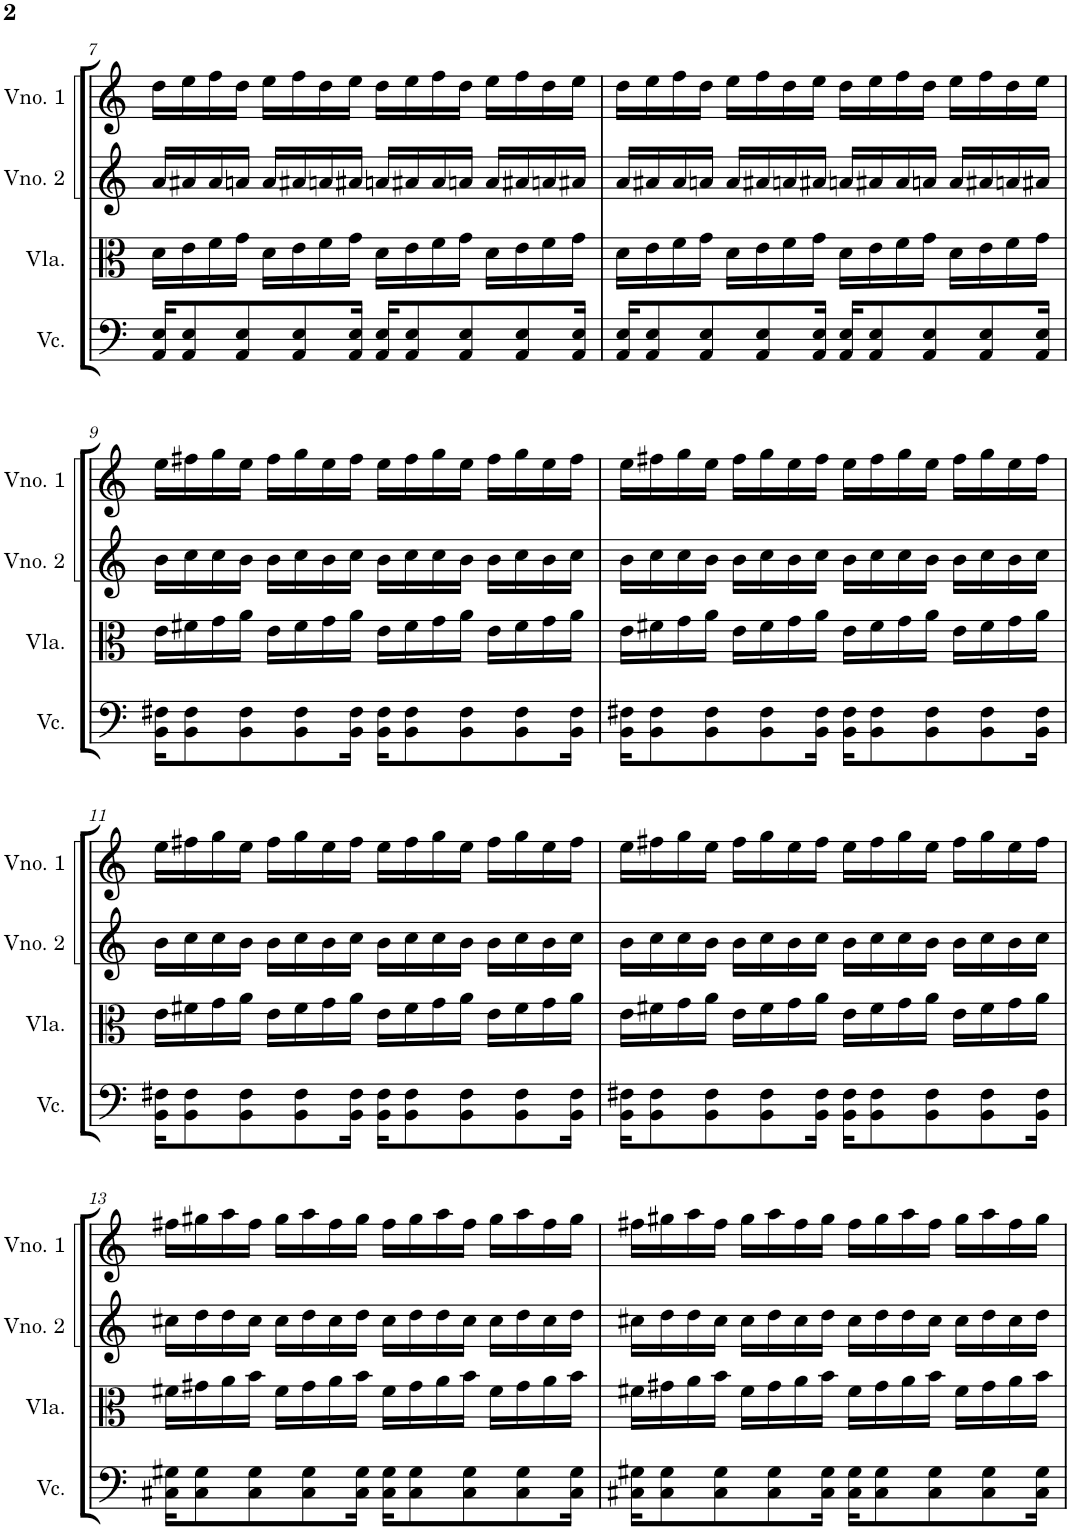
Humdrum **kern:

**kern	**kern	**kern	**kern
*part4	*part3	*part2	*part1
*staff4	*staff3	*staff2	*staff1
*I"Violoncelo	*I"Viola	*I"Violino 2	*I"Violino 1
*I'Vc.	*I'Vla.	*I'Vno. 2	*I'Vno. 1
!!LO:PB:g=z
*clefF4	*clefC3	*clefG2	*clefG2
*k[]	*k[]	*k[]	*k[]
*M4/4	*M4/4	*M4/4	*M4/4
=7	=7	=7	=7
16AA/ 16E/KL	16d\LL	16a/LL	16dd\LL
8AA/ 8E/	16e\	16a#X/	16ee\
.	16f\	16a#/	16ff\
8AA/ 8E/	16g\JJ	16an/JJ	16dd\JJ
.	16d\LL	16a/LL	16ee\LL
8AA/ 8E/	16e\	16a#X/	16ff\
.	16f\	16an/	16dd\
16AA/ 16E/Jk	16g\JJ	16a#X/JJ	16ee\JJ
16AA/ 16E/KL	16d\LL	16an/LL	16dd\LL
8AA/ 8E/	16e\	16a#X/	16ee\
.	16f\	16a#/	16ff\
8AA/ 8E/	16g\JJ	16an/JJ	16dd\JJ
.	16d\LL	16a/LL	16ee\LL
8AA/ 8E/	16e\	16a#X/	16ff\
.	16f\	16an/	16dd\
16AA/ 16E/Jk	16g\JJ	16a#X/JJ	16ee\JJ
=8	=8	=8	=8
16AA/ 16E/KL	16d\LL	16a/LL	16dd\LL
8AA/ 8E/	16e\	16a#X/	16ee\
.	16f\	16a#/	16ff\
8AA/ 8E/	16g\JJ	16an/JJ	16dd\JJ
.	16d\LL	16a/LL	16ee\LL
8AA/ 8E/	16e\	16a#X/	16ff\
.	16f\	16an/	16dd\
16AA/ 16E/Jk	16g\JJ	16a#X/JJ	16ee\JJ
16AA/ 16E/KL	16d\LL	16an/LL	16dd\LL
8AA/ 8E/	16e\	16a#X/	16ee\
.	16f\	16a#/	16ff\
8AA/ 8E/	16g\JJ	16an/JJ	16dd\JJ
.	16d\LL	16a/LL	16ee\LL
8AA/ 8E/	16e\	16a#X/	16ff\
.	16f\	16an/	16dd\
16AA/ 16E/Jk	16g\JJ	16a#X/JJ	16ee\JJ
!!LO:LB:g=z
=9	=9	=9	=9
16BB\ 16F#X\KL	16e\LL	16b\LL	16ee\LL
8BB\ 8F#\	16f#X\	16cc\	16ff#X\
.	16g\	16cc\	16gg\
8BB\ 8F#\	16a\JJ	16b\JJ	16ee\JJ
.	16e\LL	16b\LL	16ff#\LL
8BB\ 8F#\	16f#\	16cc\	16gg\
.	16g\	16b\	16ee\
16BB\ 16F#\Jk	16a\JJ	16cc\JJ	16ff#\JJ
16BB\ 16F#\KL	16e\LL	16b\LL	16ee\LL
8BB\ 8F#\	16f#\	16cc\	16ff#\
.	16g\	16cc\	16gg\
8BB\ 8F#\	16a\JJ	16b\JJ	16ee\JJ
.	16e\LL	16b\LL	16ff#\LL
8BB\ 8F#\	16f#\	16cc\	16gg\
.	16g\	16b\	16ee\
16BB\ 16F#\Jk	16a\JJ	16cc\JJ	16ff#\JJ
=10	=10	=10	=10
16BB\ 16F#X\KL	16e\LL	16b\LL	16ee\LL
8BB\ 8F#\	16f#X\	16cc\	16ff#X\
.	16g\	16cc\	16gg\
8BB\ 8F#\	16a\JJ	16b\JJ	16ee\JJ
.	16e\LL	16b\LL	16ff#\LL
8BB\ 8F#\	16f#\	16cc\	16gg\
.	16g\	16b\	16ee\
16BB\ 16F#\Jk	16a\JJ	16cc\JJ	16ff#\JJ
16BB\ 16F#\KL	16e\LL	16b\LL	16ee\LL
8BB\ 8F#\	16f#\	16cc\	16ff#\
.	16g\	16cc\	16gg\
8BB\ 8F#\	16a\JJ	16b\JJ	16ee\JJ
.	16e\LL	16b\LL	16ff#\LL
8BB\ 8F#\	16f#\	16cc\	16gg\
.	16g\	16b\	16ee\
16BB\ 16F#\Jk	16a\JJ	16cc\JJ	16ff#\JJ
!!LO:LB:g=z
=11	=11	=11	=11
16BB\ 16F#X\KL	16e\LL	16b\LL	16ee\LL
8BB\ 8F#\	16f#X\	16cc\	16ff#X\
.	16g\	16cc\	16gg\
8BB\ 8F#\	16a\JJ	16b\JJ	16ee\JJ
.	16e\LL	16b\LL	16ff#\LL
8BB\ 8F#\	16f#\	16cc\	16gg\
.	16g\	16b\	16ee\
16BB\ 16F#\Jk	16a\JJ	16cc\JJ	16ff#\JJ
16BB\ 16F#\KL	16e\LL	16b\LL	16ee\LL
8BB\ 8F#\	16f#\	16cc\	16ff#\
.	16g\	16cc\	16gg\
8BB\ 8F#\	16a\JJ	16b\JJ	16ee\JJ
.	16e\LL	16b\LL	16ff#\LL
8BB\ 8F#\	16f#\	16cc\	16gg\
.	16g\	16b\	16ee\
16BB\ 16F#\Jk	16a\JJ	16cc\JJ	16ff#\JJ
=12	=12	=12	=12
16BB\ 16F#X\KL	16e\LL	16b\LL	16ee\LL
8BB\ 8F#\	16f#X\	16cc\	16ff#X\
.	16g\	16cc\	16gg\
8BB\ 8F#\	16a\JJ	16b\JJ	16ee\JJ
.	16e\LL	16b\LL	16ff#\LL
8BB\ 8F#\	16f#\	16cc\	16gg\
.	16g\	16b\	16ee\
16BB\ 16F#\Jk	16a\JJ	16cc\JJ	16ff#\JJ
16BB\ 16F#\KL	16e\LL	16b\LL	16ee\LL
8BB\ 8F#\	16f#\	16cc\	16ff#\
.	16g\	16cc\	16gg\
8BB\ 8F#\	16a\JJ	16b\JJ	16ee\JJ
.	16e\LL	16b\LL	16ff#\LL
8BB\ 8F#\	16f#\	16cc\	16gg\
.	16g\	16b\	16ee\
16BB\ 16F#\Jk	16a\JJ	16cc\JJ	16ff#\JJ
!!LO:LB:g=z
=13	=13	=13	=13
16C#X\ 16G#X\KL	16f#X\LL	16cc#X\LL	16ff#X\LL
8C#\ 8G#\	16g#X\	16dd\	16gg#X\
.	16a\	16dd\	16aa\
8C#\ 8G#\	16b\JJ	16cc#\JJ	16ff#\JJ
.	16f#\LL	16cc#\LL	16gg#\LL
8C#\ 8G#\	16g#\	16dd\	16aa\
.	16a\	16cc#\	16ff#\
16C#\ 16G#\Jk	16b\JJ	16dd\JJ	16gg#\JJ
16C#\ 16G#\KL	16f#\LL	16cc#\LL	16ff#\LL
8C#\ 8G#\	16g#\	16dd\	16gg#\
.	16a\	16dd\	16aa\
8C#\ 8G#\	16b\JJ	16cc#\JJ	16ff#\JJ
.	16f#\LL	16cc#\LL	16gg#\LL
8C#\ 8G#\	16g#\	16dd\	16aa\
.	16a\	16cc#\	16ff#\
16C#\ 16G#\Jk	16b\JJ	16dd\JJ	16gg#\JJ
=14	=14	=14	=14
16C#X\ 16G#X\KL	16f#X\LL	16cc#X\LL	16ff#X\LL
8C#\ 8G#\	16g#X\	16dd\	16gg#X\
.	16a\	16dd\	16aa\
8C#\ 8G#\	16b\JJ	16cc#\JJ	16ff#\JJ
.	16f#\LL	16cc#\LL	16gg#\LL
8C#\ 8G#\	16g#\	16dd\	16aa\
.	16a\	16cc#\	16ff#\
16C#\ 16G#\Jk	16b\JJ	16dd\JJ	16gg#\JJ
16C#\ 16G#\KL	16f#\LL	16cc#\LL	16ff#\LL
8C#\ 8G#\	16g#\	16dd\	16gg#\
.	16a\	16dd\	16aa\
8C#\ 8G#\	16b\JJ	16cc#\JJ	16ff#\JJ
.	16f#\LL	16cc#\LL	16gg#\LL
8C#\ 8G#\	16g#\	16dd\	16aa\
.	16a\	16cc#\	16ff#\
16C#\ 16G#\Jk	16b\JJ	16dd\JJ	16gg#\JJ
=	=	=	=
*-	*-	*-	*-
